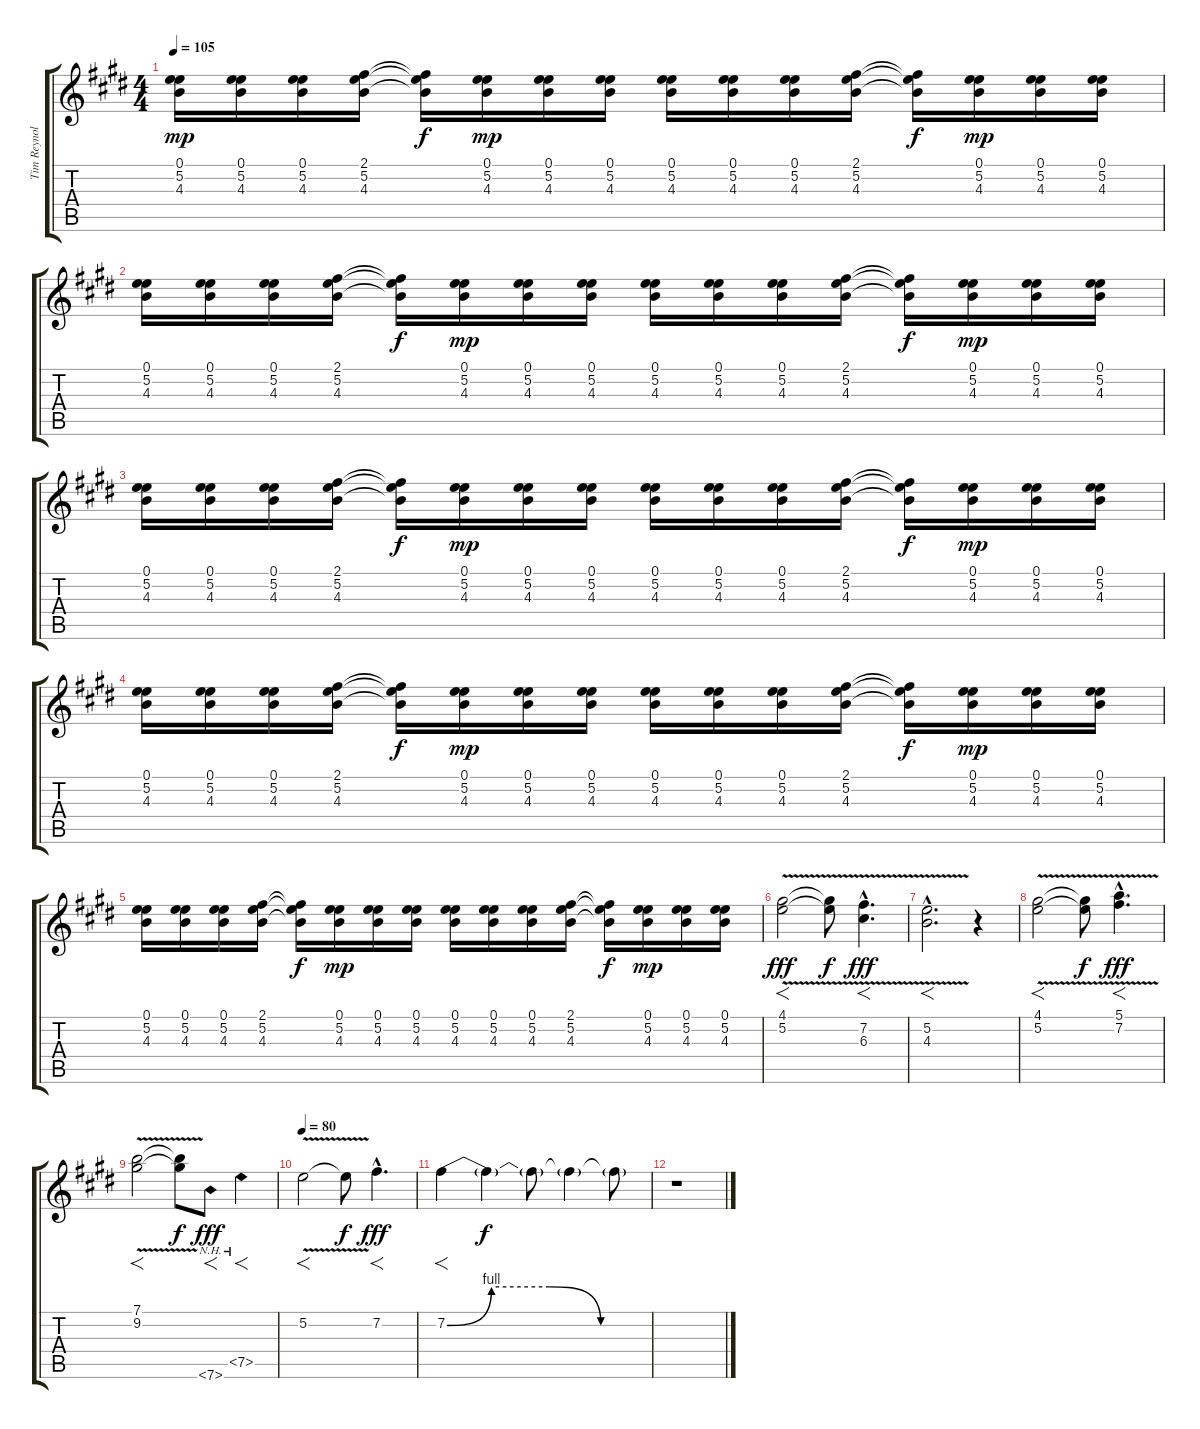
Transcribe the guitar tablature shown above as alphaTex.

\track ("Tim Reynolds" "Tim Reynol") {instrument acousticguitarsteel}
\staff {score tabs}
\tuning (E4 B3 G3 D3 A2 E2) {hide}
\ts (4 4)
\tempo 105
\clef g2
\ks c#minor
(0.1 5.2 4.3).16{dy mp} (0.1 5.2 4.3).16 (0.1 5.2 4.3).16 (2.1 5.2 4.3).16 (2.1{t} 5.2{t} 4.3{t}).16{dy f} (0.1 5.2 4.3).16{dy mp} (0.1 5.2 4.3).16 (0.1 5.2 4.3).16 (0.1 5.2 4.3).16 (0.1 5.2 4.3).16 (0.1 5.2 4.3).16 (2.1 5.2 4.3).16 (2.1{t} 5.2{t} 4.3{t}).16{dy f} (0.1 5.2 4.3).16{dy mp} (0.1 5.2 4.3).16 (0.1 5.2 4.3).16 |
(0.1 5.2 4.3).16 (0.1 5.2 4.3).16 (0.1 5.2 4.3).16 (2.1 5.2 4.3).16 (2.1{t} 5.2{t} 4.3{t}).16{dy f} (0.1 5.2 4.3).16{dy mp} (0.1 5.2 4.3).16 (0.1 5.2 4.3).16 (0.1 5.2 4.3).16 (0.1 5.2 4.3).16 (0.1 5.2 4.3).16 (2.1 5.2 4.3).16 (2.1{t} 5.2{t} 4.3{t}).16{dy f} (0.1 5.2 4.3).16{dy mp} (0.1 5.2 4.3).16 (0.1 5.2 4.3).16 |
(0.1 5.2 4.3).16 (0.1 5.2 4.3).16 (0.1 5.2 4.3).16 (2.1 5.2 4.3).16 (2.1{t} 5.2{t} 4.3{t}).16{dy f} (0.1 5.2 4.3).16{dy mp} (0.1 5.2 4.3).16 (0.1 5.2 4.3).16 (0.1 5.2 4.3).16 (0.1 5.2 4.3).16 (0.1 5.2 4.3).16 (2.1 5.2 4.3).16 (2.1{t} 5.2{t} 4.3{t}).16{dy f} (0.1 5.2 4.3).16{dy mp} (0.1 5.2 4.3).16 (0.1 5.2 4.3).16 |
(0.1 5.2 4.3).16 (0.1 5.2 4.3).16 (0.1 5.2 4.3).16 (2.1 5.2 4.3).16 (2.1{t} 5.2{t} 4.3{t}).16{dy f} (0.1 5.2 4.3).16{dy mp} (0.1 5.2 4.3).16 (0.1 5.2 4.3).16 (0.1 5.2 4.3).16 (0.1 5.2 4.3).16 (0.1 5.2 4.3).16 (2.1 5.2 4.3).16 (2.1{t} 5.2{t} 4.3{t}).16{dy f} (0.1 5.2 4.3).16{dy mp} (0.1 5.2 4.3).16 (0.1 5.2 4.3).16 |
(0.1 5.2 4.3).16 (0.1 5.2 4.3).16 (0.1 5.2 4.3).16 (2.1 5.2 4.3).16 (2.1{t} 5.2{t} 4.3{t}).16{dy f} (0.1 5.2 4.3).16{dy mp} (0.1 5.2 4.3).16 (0.1 5.2 4.3).16 (0.1 5.2 4.3).16 (0.1 5.2 4.3).16 (0.1 5.2 4.3).16 (2.1 5.2 4.3).16 (2.1{t} 5.2{t} 4.3{t}).16{dy f} (0.1 5.2 4.3).16{dy mp} (0.1 5.2 4.3).16 (0.1 5.2 4.3).16 |
(4.1{v} 5.2{v}).2{f dy fff volume 16} (4.1{t} 5.2{t}).8{dy f} (7.2{v hac} 6.3{v hac}).4{f d dy fff} |
(5.2{v hac} 4.3{v hac}).2{f d} r.4 |
(4.1{v} 5.2{v}).2{f} (4.1{t} 5.2{t}).8{dy f} (5.1{v hac} 7.2{v hac}).4{f d dy fff} |
(7.1{v} 9.2{v}).2{f} (7.1{t} 9.2{t}).8{dy f} 7.6{nh}.8{f dy fff} 7.5{nh}.4{f} |
\tempo 80
5.2{v}.2{f} 5.2{t}.8{dy f} 7.2{hac}.4{f d dy fff} |
7.2{be (custom 0 0 13 4 30 4 45 0 60 0)}.4{f} 7.2{t}.4{dy f} 7.2{t}.8 7.2{t}.4 7.2{t}.8 |
r.1
